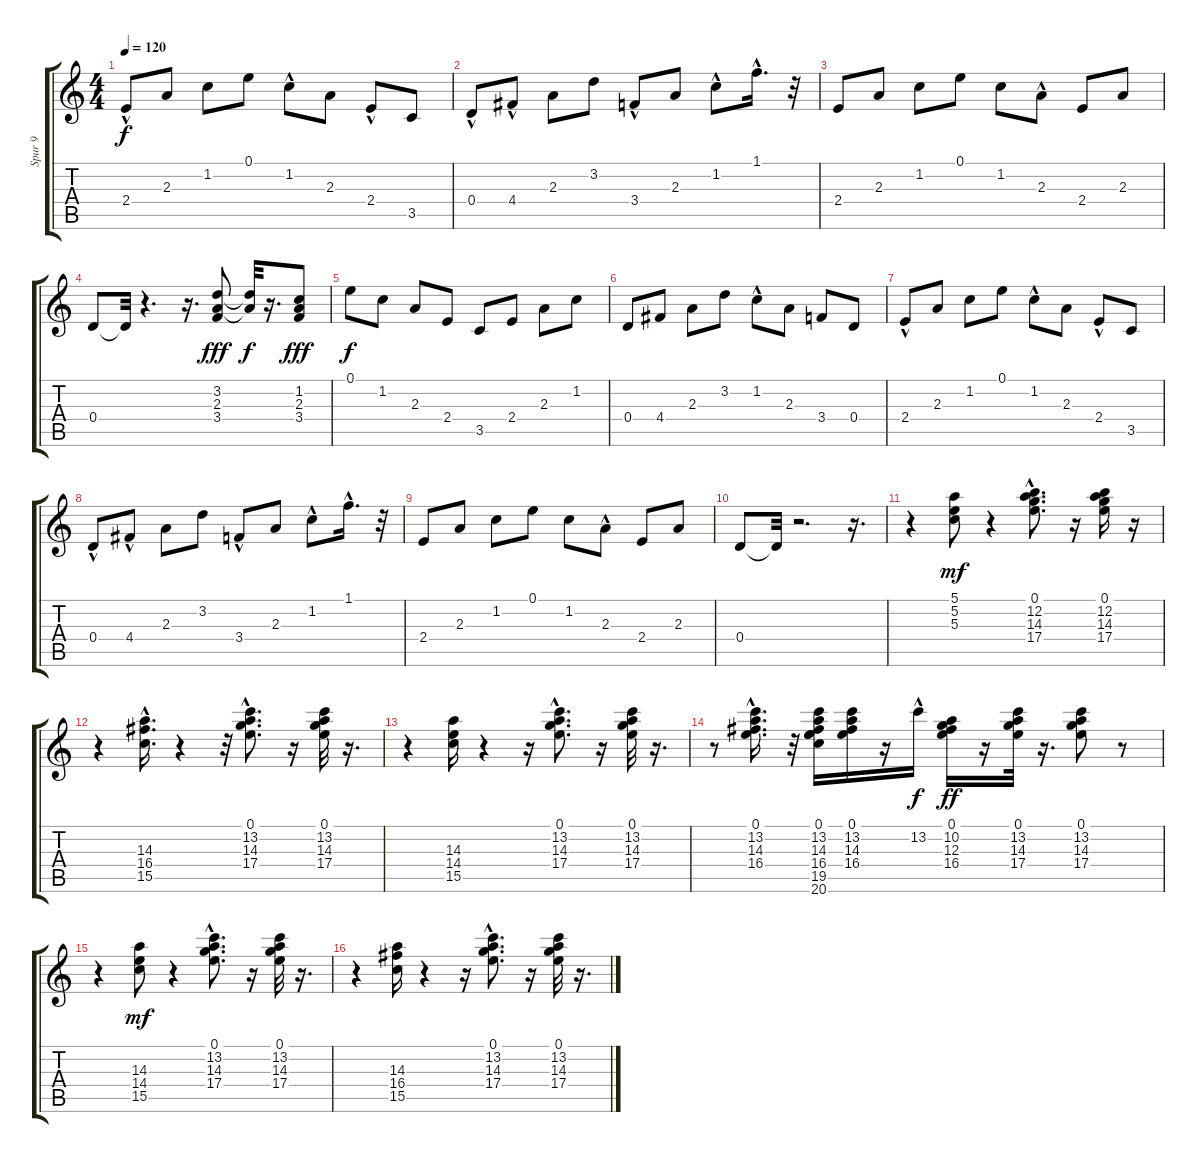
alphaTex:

\track ("Spur 9" "Spur 9") {instrument overdrivenguitar}
\staff {score tabs}
\tuning (E4 B3 G3 D3 A2 E2) {hide}
\ts (4 4)
\tempo 120
\clef g2
\ks c
2.4{hac}.8{dy f} 2.3.8 1.2.8 0.1.8 1.2{hac}.8 2.3.8 2.4{hac}.8 3.5.8 |
0.4{hac}.8 4.4{hac}.8 2.3.8 3.2.8 3.4{hac}.8 2.3.8 1.2{hac}.8 1.1{hac}.16{d} r.32 |
2.4.8 2.3.8 1.2.8 0.1.8 1.2.8 2.3{hac}.8 2.4.8 2.3.8 |
0.4.8 0.4{t}.32 r.4{d} r.16{d} (3.2 2.3 3.4).8{dy fff} (3.2{t} 2.3{t}).32{dy f} r.16{d} (1.2 2.3 3.4).8{dy fff} |
0.1.8{dy f} 1.2.8 2.3.8 2.4.8 3.5.8 2.4.8 2.3.8 1.2.8 |
0.4.8 4.4.8 2.3.8 3.2.8 1.2{hac}.8 2.3.8 3.4.8 0.4.8 |
2.4{hac}.8 2.3.8 1.2.8 0.1.8 1.2{hac}.8 2.3.8 2.4{hac}.8 3.5.8 |
0.4{hac}.8 4.4{hac}.8 2.3.8 3.2.8 3.4{hac}.8 2.3.8 1.2{hac}.8 1.1{hac}.16{d} r.32 |
2.4.8 2.3.8 1.2.8 0.1.8 1.2.8 2.3{hac}.8 2.4.8 2.3.8 |
0.4.8 0.4{t}.32 r.2{d} r.16{d} |
r.4 (5.1 5.2 5.3).8{dy mf} r.4 (0.1{hac} 12.2{hac} 14.3 17.4{hac}).8{d} r.16 (0.1 12.2 14.3 17.4).16 r.16 |
r.4 (14.3{hac} 16.4{hac} 15.5).16{d} r.4 r.32 (0.1{hac} 13.2{hac} 14.3{hac} 17.4{hac}).8{d} r.16 (0.1 13.2 14.3 17.4).32 r.16{d} |
r.4 (14.3 14.4 15.5).16 r.4 r.16 (0.1{hac} 13.2{hac} 14.3{hac} 17.4{hac}).8{d} r.16 (0.1 13.2 14.3 17.4).32 r.16{d} |
r.8 (0.1{hac} 13.2{hac} 14.3{hac} 16.4{hac}).16{d} r.32 (0.1 13.2 14.3 16.4 19.5 20.6).16 (0.1 13.2 14.3 16.4).16 r.16 13.2{hac}.16{dy f} (0.1 10.2 12.3 16.4).16{dy ff} r.16 (0.1 13.2 14.3 17.4).32 r.16{d} (0.1 13.2 14.3 17.4).8 r.8 |
r.4 (14.3 14.4 15.5).8{dy mf} r.4 (0.1{hac} 13.2{hac} 14.3{hac} 17.4{hac}).8{d} r.16 (0.1 13.2 14.3 17.4).32 r.16{d} |
r.4 (14.3 16.4 15.5).16 r.4 r.16 (0.1{hac} 13.2{hac} 14.3{hac} 17.4{hac}).8{d} r.16 (0.1 13.2 14.3 17.4).32 r.16{d}
